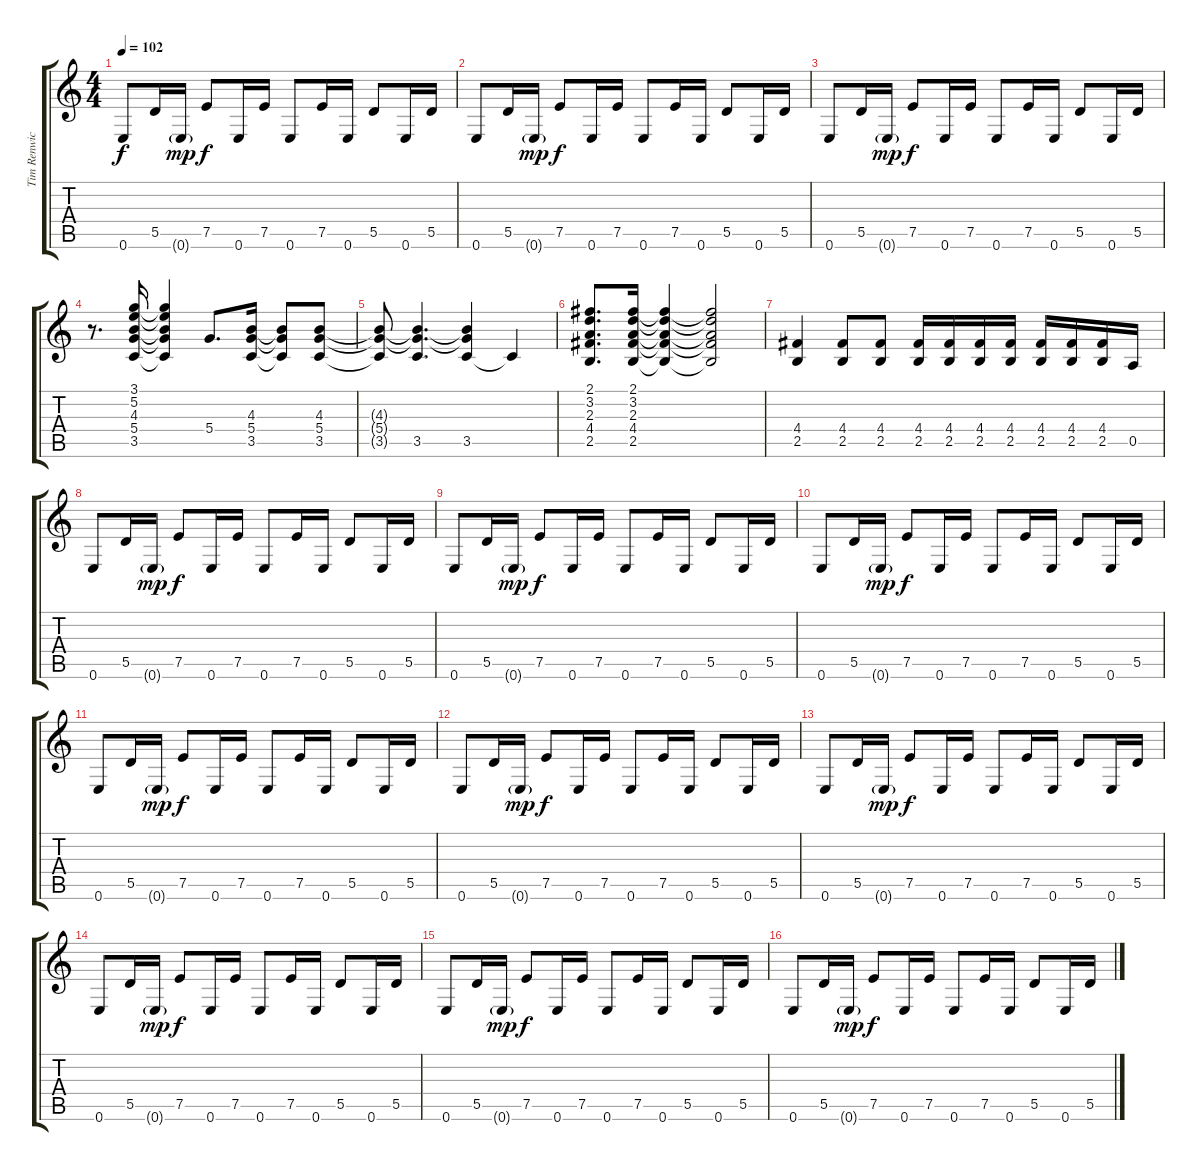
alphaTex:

\track ("Tim Renwick" "Tim Renwic") {instrument electricguitarjazz}
\staff {score tabs}
\tuning (E4 B3 G3 D3 A2 E2) {hide}
\ts (4 4)
\tempo 102
\clef g2
\ks c
0.6.8{dy f} 5.5.16 0.6{g}.16{dy mp} 7.5.8{dy f} 0.6.16 7.5.16 0.6.8 7.5.16 0.6.16 5.5.8 0.6.16 5.5.16 |
0.6.8 5.5.16 0.6{g}.16{dy mp} 7.5.8{dy f} 0.6.16 7.5.16 0.6.8 7.5.16 0.6.16 5.5.8 0.6.16 5.5.16 |
0.6.8 5.5.16 0.6{g}.16{dy mp} 7.5.8{dy f} 0.6.16 7.5.16 0.6.8 7.5.16 0.6.16 5.5.8 0.6.16 5.5.16 |
r.8{d} (3.1 5.2 4.3 5.4 3.5).16 (3.1{t} 5.2{t} 4.3{t} 5.4{t} 3.5{t}).4 5.4.8{d} (4.3 5.4 3.5).16 (4.3{t} 5.4{t} 3.5{t}).8 (4.3 5.4 3.5).8 |
(4.3{t} 5.4{t} 3.5{t}).8 (4.3{t} 5.4{t} 3.5).4{d} (4.3{t} 5.4{t} 3.5).4 3.5{t}.4 |
(2.1 3.2 2.3 4.4 2.5).8{d} (2.1 3.2 2.3 4.4 2.5).16 (2.1{t} 3.2{t} 2.3{t} 4.4{t} 2.5{t}).4 (2.1{t} 3.2{t} 2.3{t} 4.4{t} 2.5{t}).2 |
(4.4 2.5).4 (4.4 2.5).8 (4.4 2.5).8 (4.4 2.5).16 (4.4 2.5).16 (4.4 2.5).16 (4.4 2.5).16 (4.4 2.5).16 (4.4 2.5).16 (4.4 2.5).16 0.5.16 |
0.6.8 5.5.16 0.6{g}.16{dy mp} 7.5.8{dy f} 0.6.16 7.5.16 0.6.8 7.5.16 0.6.16 5.5.8 0.6.16 5.5.16 |
0.6.8 5.5.16 0.6{g}.16{dy mp} 7.5.8{dy f} 0.6.16 7.5.16 0.6.8 7.5.16 0.6.16 5.5.8 0.6.16 5.5.16 |
0.6.8 5.5.16 0.6{g}.16{dy mp} 7.5.8{dy f} 0.6.16 7.5.16 0.6.8 7.5.16 0.6.16 5.5.8 0.6.16 5.5.16 |
0.6.8 5.5.16 0.6{g}.16{dy mp} 7.5.8{dy f} 0.6.16 7.5.16 0.6.8 7.5.16 0.6.16 5.5.8 0.6.16 5.5.16 |
0.6.8 5.5.16 0.6{g}.16{dy mp} 7.5.8{dy f} 0.6.16 7.5.16 0.6.8 7.5.16 0.6.16 5.5.8 0.6.16 5.5.16 |
0.6.8 5.5.16 0.6{g}.16{dy mp} 7.5.8{dy f} 0.6.16 7.5.16 0.6.8 7.5.16 0.6.16 5.5.8 0.6.16 5.5.16 |
0.6.8 5.5.16 0.6{g}.16{dy mp} 7.5.8{dy f} 0.6.16 7.5.16 0.6.8 7.5.16 0.6.16 5.5.8 0.6.16 5.5.16 |
0.6.8 5.5.16 0.6{g}.16{dy mp} 7.5.8{dy f} 0.6.16 7.5.16 0.6.8 7.5.16 0.6.16 5.5.8 0.6.16 5.5.16 |
0.6.8 5.5.16 0.6{g}.16{dy mp} 7.5.8{dy f} 0.6.16 7.5.16 0.6.8 7.5.16 0.6.16 5.5.8 0.6.16 5.5.16
